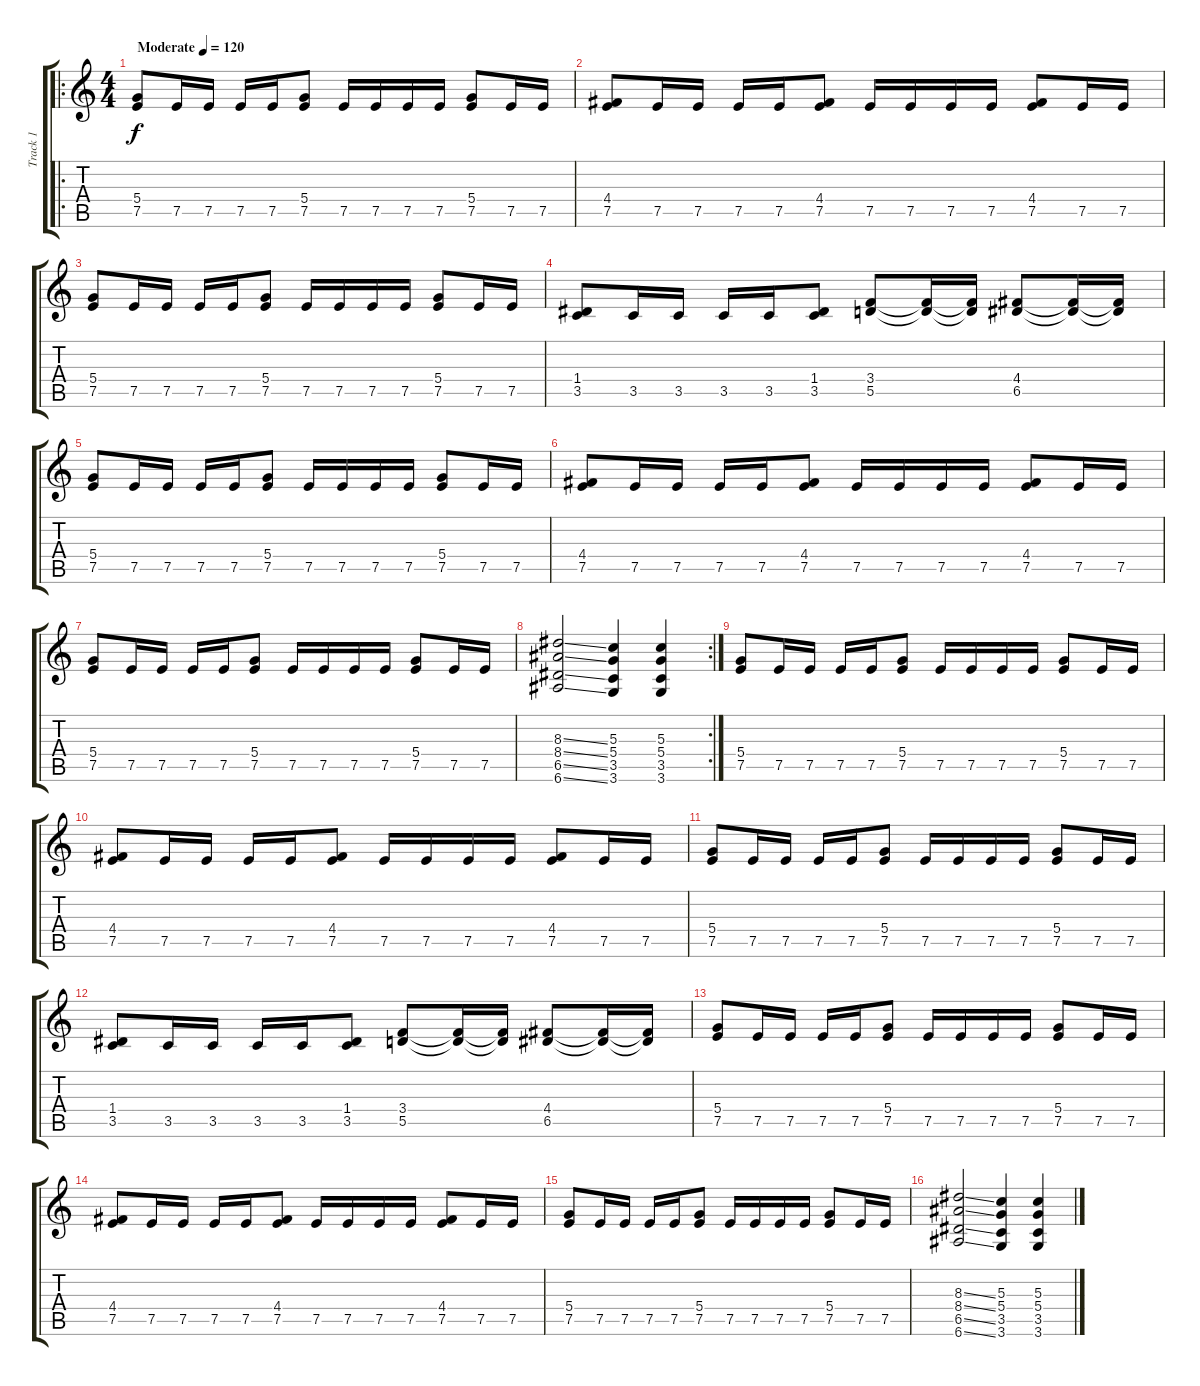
\track ("Track 1" "Track 1") {instrument overdrivenguitar}
\staff {score tabs}
\tuning (E4 B3 G3 D3 A2 E2) {hide}
\ro
\ts (4 4)
\tempo (120 "Moderate")
\tempo 180
\tempo (120 "Moderate")
\clef g2
\ks c
(5.4 7.5).8{dy f instrument overdrivenguitar} 7.5.16 7.5.16 7.5.16 7.5.16 (5.4 7.5).8 7.5.16 7.5.16 7.5.16 7.5.16 (5.4 7.5).8 7.5.16 7.5.16 |
(4.4 7.5).8 7.5.16 7.5.16 7.5.16 7.5.16 (4.4 7.5).8 7.5.16 7.5.16 7.5.16 7.5.16 (4.4 7.5).8 7.5.16 7.5.16 |
(5.4 7.5).8 7.5.16 7.5.16 7.5.16 7.5.16 (5.4 7.5).8 7.5.16 7.5.16 7.5.16 7.5.16 (5.4 7.5).8 7.5.16 7.5.16 |
(1.4 3.5).8 3.5.16 3.5.16 3.5.16 3.5.16 (1.4 3.5).8 (3.4 5.5).8 (3.4{t} 5.5{t}).16 (3.4{t} 5.5{t}).16 (4.4 6.5).8 (4.4{t} 6.5{t}).16 (4.4{t} 6.5{t}).16 |
(5.4 7.5).8 7.5.16 7.5.16 7.5.16 7.5.16 (5.4 7.5).8 7.5.16 7.5.16 7.5.16 7.5.16 (5.4 7.5).8 7.5.16 7.5.16 |
(4.4 7.5).8 7.5.16 7.5.16 7.5.16 7.5.16 (4.4 7.5).8 7.5.16 7.5.16 7.5.16 7.5.16 (4.4 7.5).8 7.5.16 7.5.16 |
(5.4 7.5).8 7.5.16 7.5.16 7.5.16 7.5.16 (5.4 7.5).8 7.5.16 7.5.16 7.5.16 7.5.16 (5.4 7.5).8 7.5.16 7.5.16 |
\rc 2
(8.3{ss} 8.4{ss} 6.5{ss} 6.6{ss}).2 (5.3 5.4 3.5 3.6).4 (5.3 5.4 3.5 3.6).4 |
(5.4 7.5).8 7.5.16 7.5.16 7.5.16 7.5.16 (5.4 7.5).8 7.5.16 7.5.16 7.5.16 7.5.16 (5.4 7.5).8 7.5.16 7.5.16 |
(4.4 7.5).8 7.5.16 7.5.16 7.5.16 7.5.16 (4.4 7.5).8 7.5.16 7.5.16 7.5.16 7.5.16 (4.4 7.5).8 7.5.16 7.5.16 |
(5.4 7.5).8 7.5.16 7.5.16 7.5.16 7.5.16 (5.4 7.5).8 7.5.16 7.5.16 7.5.16 7.5.16 (5.4 7.5).8 7.5.16 7.5.16 |
(1.4 3.5).8 3.5.16 3.5.16 3.5.16 3.5.16 (1.4 3.5).8 (3.4 5.5).8 (3.4{t} 5.5{t}).16 (3.4{t} 5.5{t}).16 (4.4 6.5).8 (4.4{t} 6.5{t}).16 (4.4{t} 6.5{t}).16 |
(5.4 7.5).8 7.5.16 7.5.16 7.5.16 7.5.16 (5.4 7.5).8 7.5.16 7.5.16 7.5.16 7.5.16 (5.4 7.5).8 7.5.16 7.5.16 |
(4.4 7.5).8 7.5.16 7.5.16 7.5.16 7.5.16 (4.4 7.5).8 7.5.16 7.5.16 7.5.16 7.5.16 (4.4 7.5).8 7.5.16 7.5.16 |
(5.4 7.5).8 7.5.16 7.5.16 7.5.16 7.5.16 (5.4 7.5).8 7.5.16 7.5.16 7.5.16 7.5.16 (5.4 7.5).8 7.5.16 7.5.16 |
(8.3{ss} 8.4{ss} 6.5{ss} 6.6{ss}).2 (5.3 5.4 3.5 3.6).4 (5.3 5.4 3.5 3.6).4
